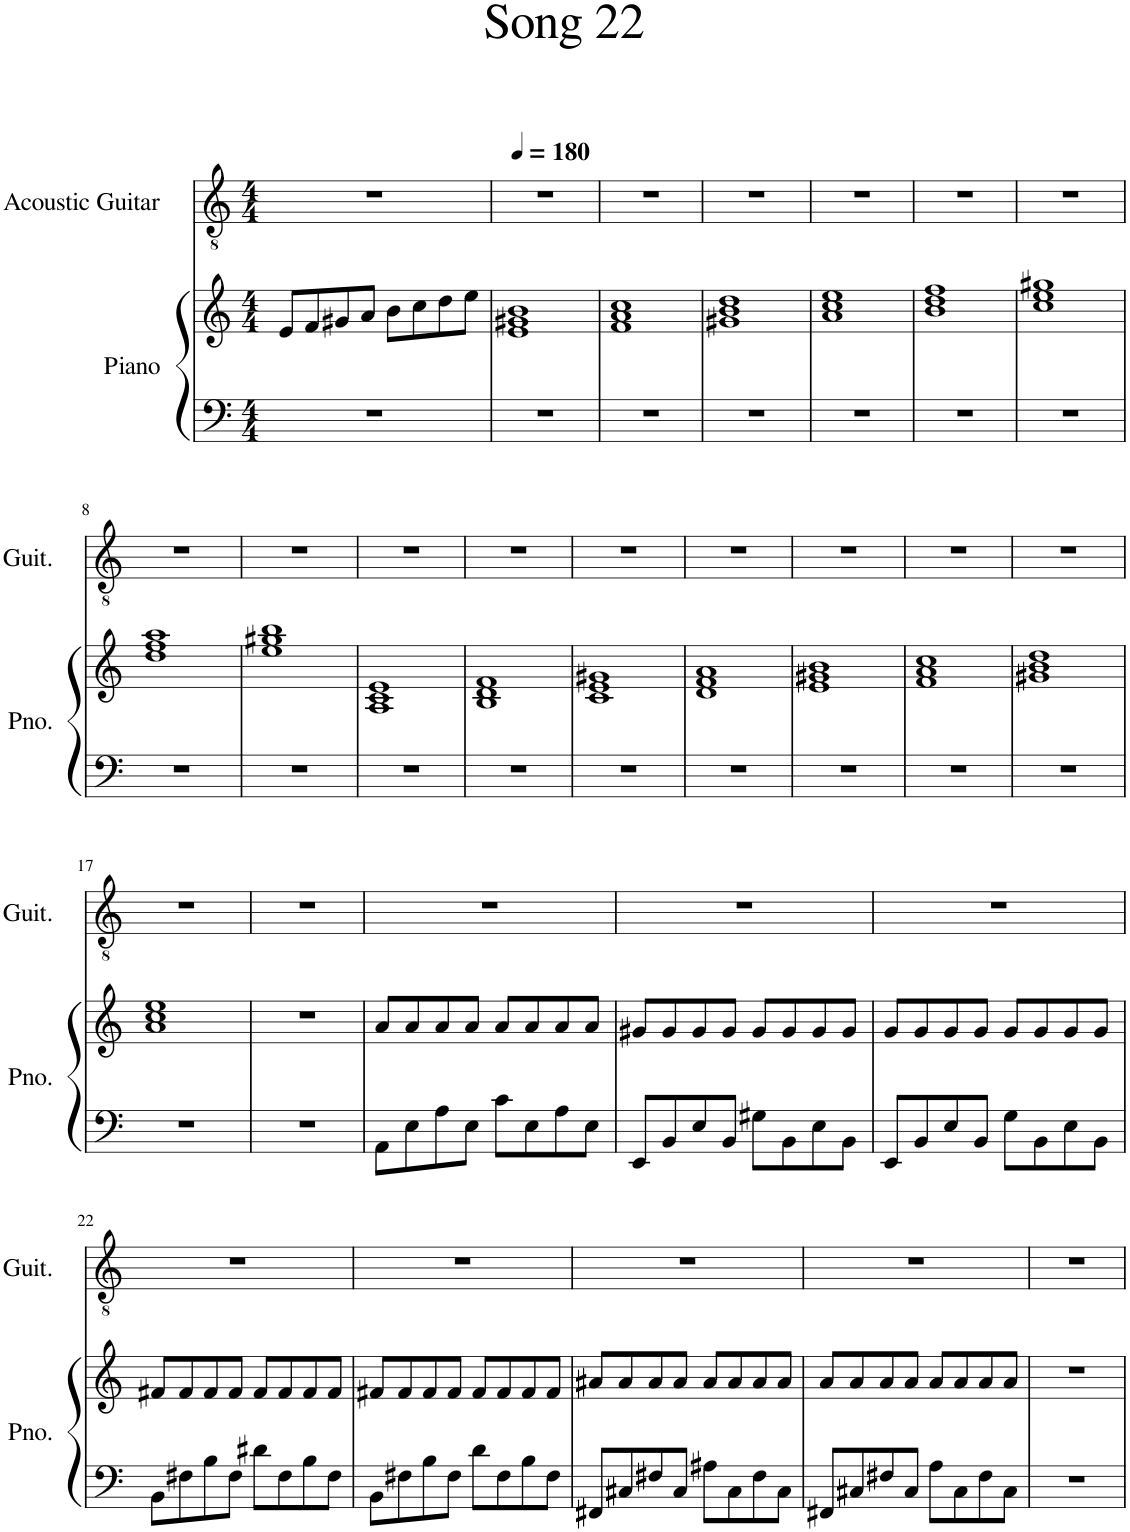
**kern	**kern	**kern
*part2	*part2	*part1
*staff3	*staff2	*staff1
*I"Piano	*	*I"Acoustic Guitar
*I'Pno.	*	*I'Guit.
*clefF4	*clefG2	*clefGv2
*k[]	*k[]	*k[]
*M4/4	*M4/4	*M4/4
=1	=1	=1
1r	8e/L	1r
.	8f/	.
.	8g#X/	.
.	8a/J	.
.	8b\L	.
.	8cc\	.
.	8dd\	.
.	8ee\J	.
=2	=2	=2
*	*	*MM180
1r	1e 1g#X 1b	1r
=3	=3	=3
1r	1f 1a 1cc	1r
=4	=4	=4
1r	1g#X 1b 1dd	1r
=5	=5	=5
1r	1a 1cc 1ee	1r
=6	=6	=6
1r	1b 1dd 1ff	1r
=7	=7	=7
1r	1cc 1ee 1gg#X	1r
!!LO:LB:g=z
=8	=8	=8
1r	1dd 1ff 1aa	1r
=9	=9	=9
1r	1ee 1gg#X 1bb	1r
=10	=10	=10
1r	1A 1c 1e	1r
=11	=11	=11
1r	1B 1d 1f	1r
=12	=12	=12
1r	1c 1e 1g#X	1r
=13	=13	=13
1r	1d 1f 1a	1r
=14	=14	=14
1r	1e 1g#X 1b	1r
=15	=15	=15
1r	1f 1a 1cc	1r
=16	=16	=16
1r	1g#X 1b 1dd	1r
!!LO:LB:g=z
=17	=17	=17
1r	1a 1cc 1ee	1r
=18	=18	=18
1r	1r	1r
=19	=19	=19
8AA\L	8a/L	1r
8E\	8a/	.
8A\	8a/	.
8E\J	8a/J	.
8c\L	8a/L	.
8E\	8a/	.
8A\	8a/	.
8E\J	8a/J	.
=20	=20	=20
8EE/L	8g#X/L	1r
8BB/	8g#/	.
8E/	8g#/	.
8BB/J	8g#/J	.
8G#X\L	8g#/L	.
8BB\	8g#/	.
8E\	8g#/	.
8BB\J	8g#/J	.
=21	=21	=21
8EE/L	8g/L	1r
8BB/	8g/	.
8E/	8g/	.
8BB/J	8g/J	.
8G\L	8g/L	.
8BB\	8g/	.
8E\	8g/	.
8BB\J	8g/J	.
!!LO:LB:g=z
=22	=22	=22
8BB\L	8f#X/L	1r
8F#X\	8f#/	.
8B\	8f#/	.
8F#\J	8f#/J	.
8d#X\L	8f#/L	.
8F#\	8f#/	.
8B\	8f#/	.
8F#\J	8f#/J	.
=23	=23	=23
8BB\L	8f#X/L	1r
8F#X\	8f#/	.
8B\	8f#/	.
8F#\J	8f#/J	.
8d\L	8f#/L	.
8F#\	8f#/	.
8B\	8f#/	.
8F#\J	8f#/J	.
=24	=24	=24
8FF#X/L	8a#X/L	1r
8C#X/	8a#/	.
8F#X/	8a#/	.
8C#/J	8a#/J	.
8A#X\L	8a#/L	.
8C#\	8a#/	.
8F#\	8a#/	.
8C#\J	8a#/J	.
=25	=25	=25
8FF#X/L	8a/L	1r
8C#X/	8a/	.
8F#X/	8a/	.
8C#/J	8a/J	.
8A\L	8a/L	.
8C#\	8a/	.
8F#\	8a/	.
8C#\J	8a/J	.
=26	=26	=26
1r	1r	1r
=	=	=
*-	*-	*-
